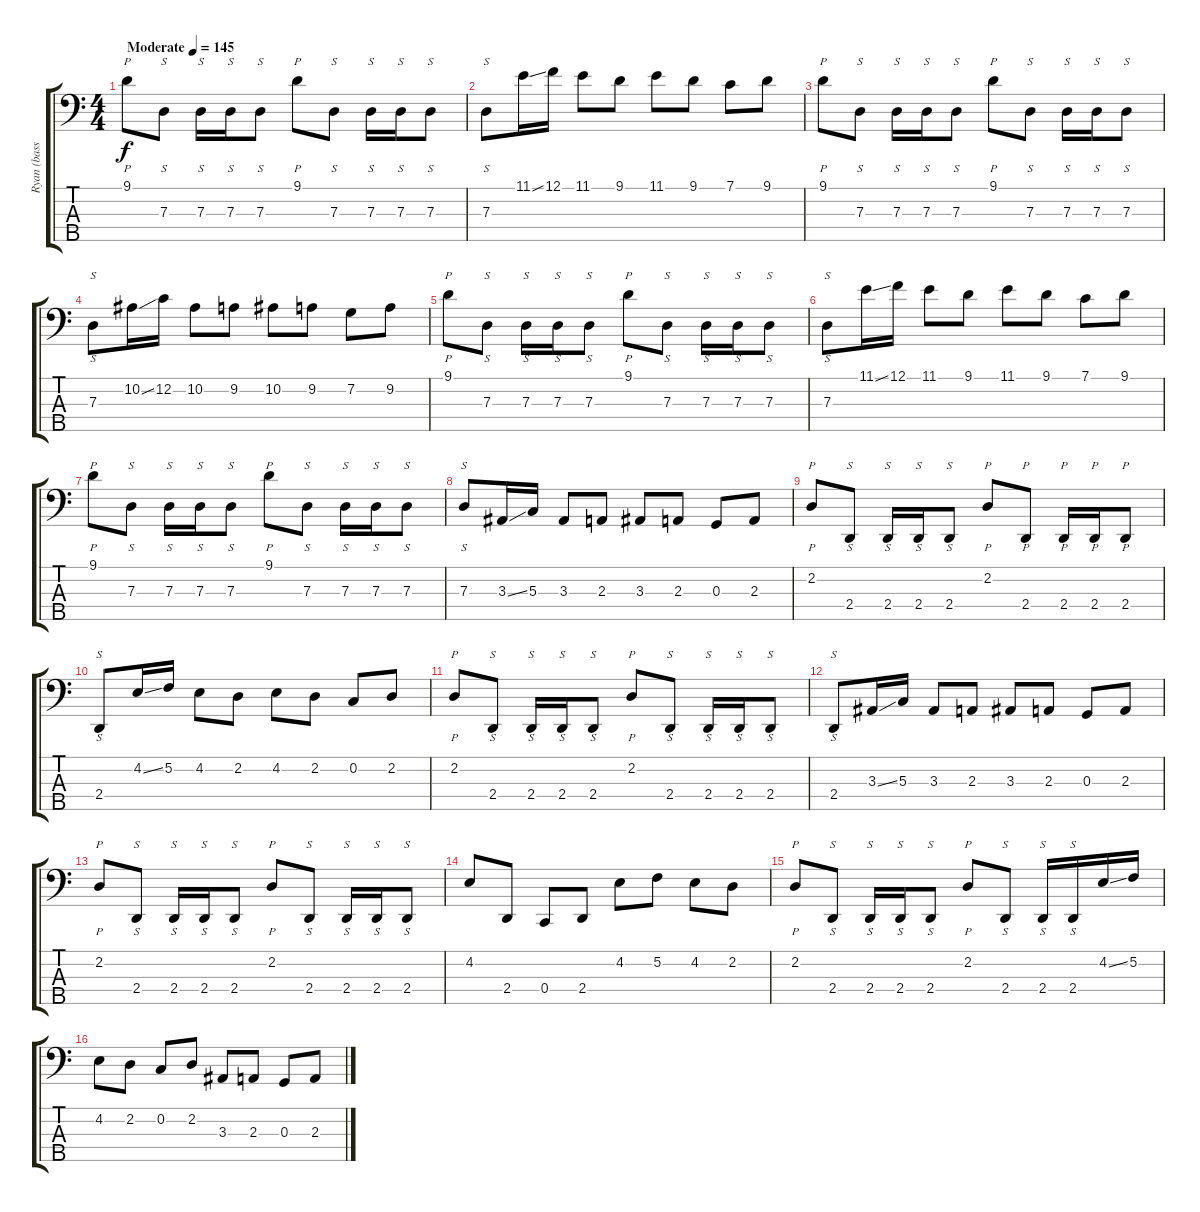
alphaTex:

\track ("Ryan (bass)" "Ryan (bass") {instrument electricbassfinger}
\staff {score tabs}
\tuning (F2 C2 G1 C1 G0) {hide}
\ts (4 4)
\tempo (145 "Moderate")
\clef f4
\ks c
9.1.8{p dy f instrument electricbassfinger} 7.3.8{s} 7.3.16{s} 7.3.16{s} 7.3.8{s} 9.1.8{p} 7.3.8{s} 7.3.16{s} 7.3.16{s} 7.3.8{s} |
7.3.8{s} 11.1{ss}.16 12.1.16 11.1.8 9.1.8 11.1.8 9.1.8 7.1.8 9.1.8 |
9.1.8{p} 7.3.8{s} 7.3.16{s} 7.3.16{s} 7.3.8{s} 9.1.8{p} 7.3.8{s} 7.3.16{s} 7.3.16{s} 7.3.8{s} |
7.3.8{s} 10.2{ss}.16 12.2.16 10.2.8 9.2.8 10.2.8 9.2.8 7.2.8 9.2.8 |
9.1.8{p} 7.3.8{s} 7.3.16{s} 7.3.16{s} 7.3.8{s} 9.1.8{p} 7.3.8{s} 7.3.16{s} 7.3.16{s} 7.3.8{s} |
7.3.8{s} 11.1{ss}.16 12.1.16 11.1.8 9.1.8 11.1.8 9.1.8 7.1.8 9.1.8 |
9.1.8{p} 7.3.8{s} 7.3.16{s} 7.3.16{s} 7.3.8{s} 9.1.8{p} 7.3.8{s} 7.3.16{s} 7.3.16{s} 7.3.8{s} |
7.3.8{s} 3.3{ss}.16 5.3.16 3.3.8 2.3.8 3.3.8 2.3.8 0.3.8 2.3.8 |
2.2.8{p} 2.4.8{s} 2.4.16{s} 2.4.16{s} 2.4.8{s} 2.2.8{p} 2.4.8{p} 2.4.16{p} 2.4.16{p} 2.4.8{p} |
2.4.8{s} 4.2{ss}.16 5.2.16 4.2.8 2.2.8 4.2.8 2.2.8 0.2.8 2.2.8 |
2.2.8{p} 2.4.8{s} 2.4.16{s} 2.4.16{s} 2.4.8{s} 2.2.8{p} 2.4.8{s} 2.4.16{s} 2.4.16{s} 2.4.8{s} |
2.4.8{s} 3.3{ss}.16 5.3.16 3.3.8 2.3.8 3.3.8 2.3.8 0.3.8 2.3.8 |
2.2.8{p} 2.4.8{s} 2.4.16{s} 2.4.16{s} 2.4.8{s} 2.2.8{p} 2.4.8{s} 2.4.16{s} 2.4.16{s} 2.4.8{s} |
4.2.8 2.4.8 0.4.8 2.4.8 4.2.8 5.2.8 4.2.8 2.2.8 |
2.2.8{p} 2.4.8{s} 2.4.16{s} 2.4.16{s} 2.4.8{s} 2.2.8{p} 2.4.8{s} 2.4.16{s} 2.4.16{s} 4.2{ss}.16 5.2.16 |
4.2.8 2.2.8 0.2.8 2.2.8 3.3.8 2.3.8 0.3.8 2.3.8
